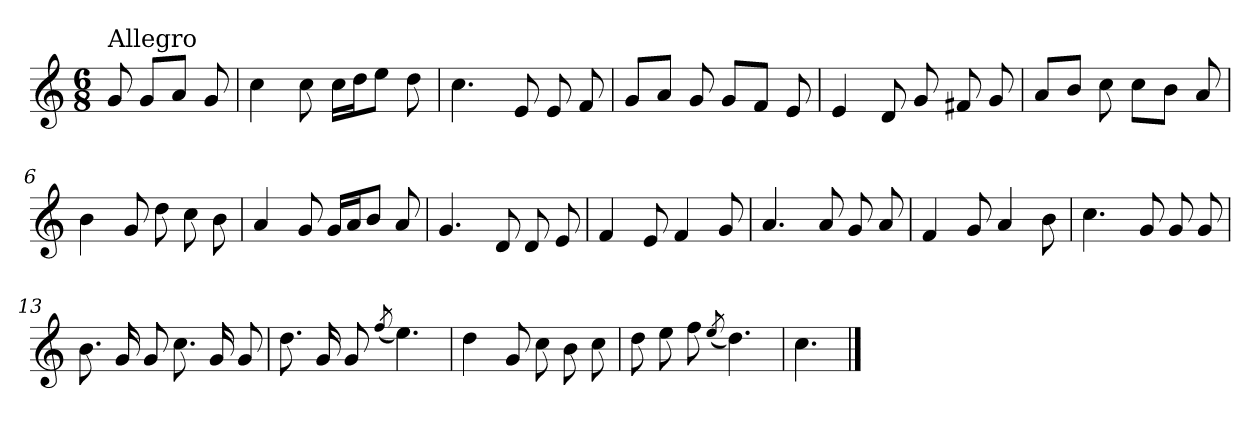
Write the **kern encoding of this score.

**kern
*part1
*staff1
*clefG2
*k[]
*C:
*M6/8
=
!LO:TX:a:t=Allegro
8g/
8g/L
8a/J
8g/
=1
4cc\
8cc\
16cc\LL
16dd\J
8ee\J
8dd\
=2
4.cc\
8e/
8e/
8f/
=3
8g/L
8a/J
8g/
8g/L
8f/J
8e/
=4
4e/
8d/
8g/
8f#X/
8g/
=5
8a/L
8b/J
8cc\
8cc\L
8b\J
8a/
!!LO:LB:g=z
=6
4b\
8g/
8dd\
8cc\
8b\
=7
4a/
8g/
16g/LL
16a/J
8b/J
8a/
=8
4.g/
8d/
8d/
8e/
=9
4f/
8e/
4f/
8g/
=10
4.a/
8a/
8g/
8a/
=11
4f/
8g/
4a/
8b\
=12
4.cc\
8g/
8g/
8g/
!!LO:LB:g=z
=13
8.b\
16g/
8g/
8.cc\
16g/
8g/
=14
8.dd\
16g/
8g/
(<8qff/
4.ee\)
=15
4dd\
8g/
8cc\
8b\
8cc\
=16
8dd\
8ee\
8ff\
(<8qee/
4.dd\)
=17
4.cc\
==
*-
